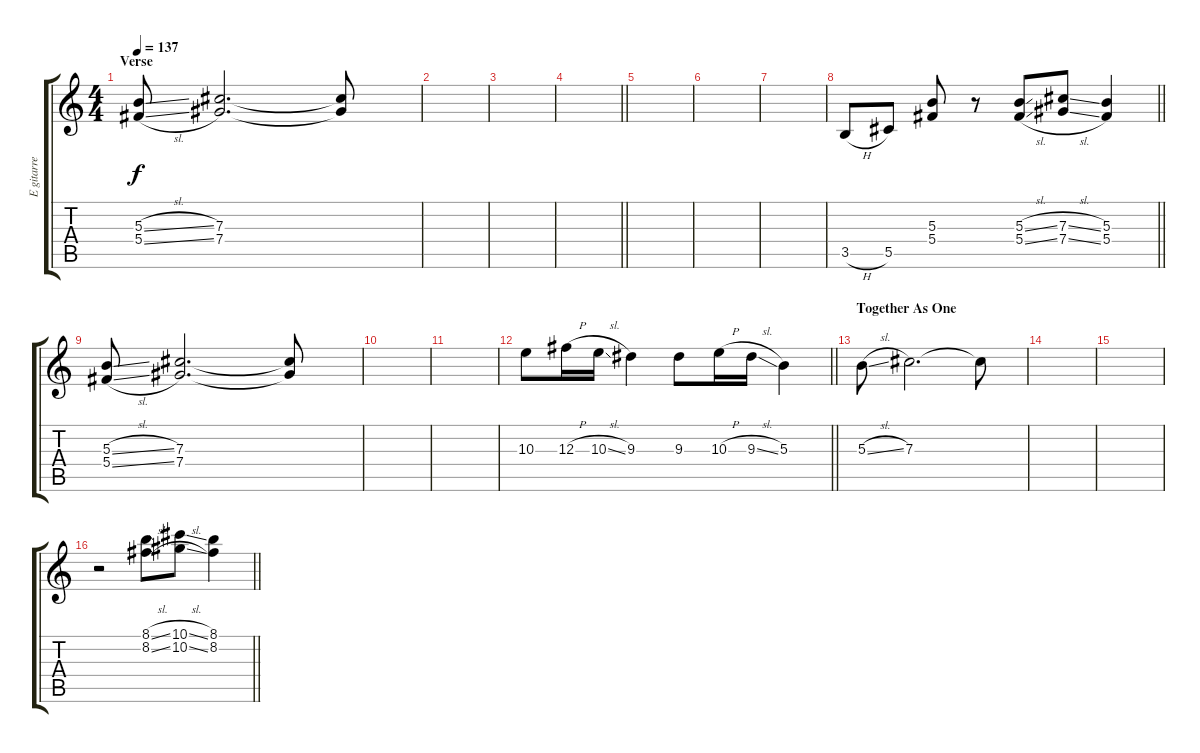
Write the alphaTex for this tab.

\track ("E gitarre 2" "E gitarre ") {instrument electricguitarjazz}
\staff {score tabs}
\tuning (Eb4 Bb3 Gb3 Db3 Ab2 Eb2) {hide}
\ts (4 4)
\section ("" "Verse")
\tempo 137
\clef g2
\ks c
(5.3{sl} 5.4{sl}).8{dy f} (7.3 7.4).2{d} (7.3{t} 7.4{t}).8 |
|
|
\barLineRight lightlight
|
|
|
|
\barLineRight lightlight
3.5{h}.8 5.5.8 (5.3 5.4).8 r.8 (5.3{sl} 5.4{sl}).8 (7.3{sl} 7.4{sl}).8 (5.3 5.4).4 |
(5.3{sl} 5.4{sl}).8 (7.3 7.4).2{d} (7.3{t} 7.4{t}).8 |
|
|
\barLineRight lightlight
10.3.8 12.3{h}.16 10.3{sl}.16 9.3.4 9.3.8 10.3{h}.16 9.3{sl}.16 5.3.4 |
\section ("" "Together As One")
5.3{sl}.8 7.3.2{d} 7.3{t}.8 |
|
|
\barLineRight lightlight
r.2 (8.1{sl} 8.2{sl}).8 (10.1{sl} 10.2{sl}).8 (8.1 8.2).4
